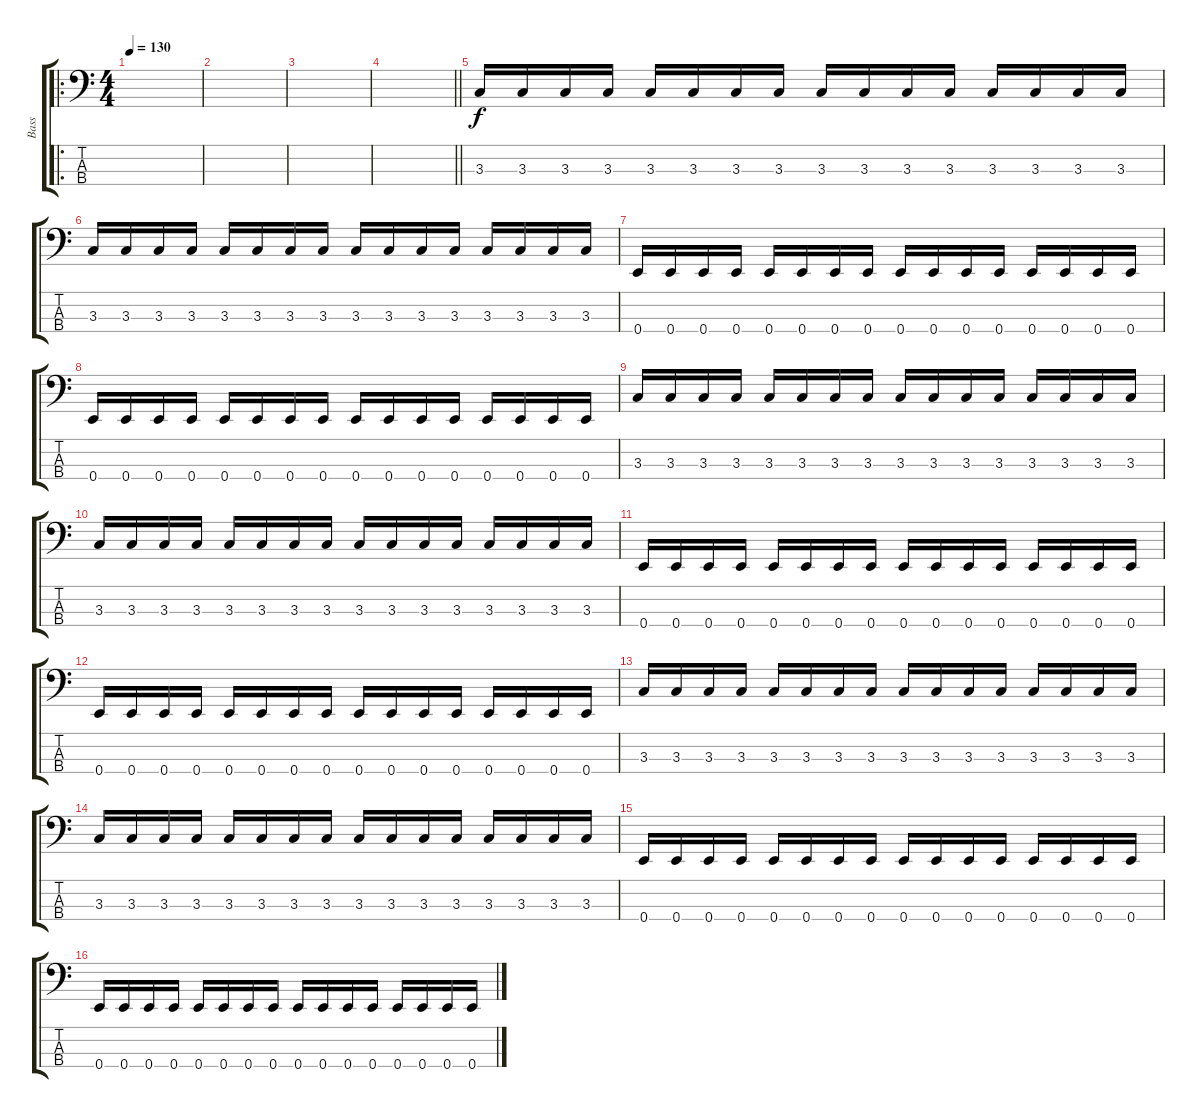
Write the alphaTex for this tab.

\track ("Bass" "Bass") {instrument electricbasspick}
\staff {score tabs}
\tuning (G2 D2 A1 E1) {hide}
\ro
\ts (4 4)
\tempo 130
\clef f4
\ks c
|
|
|
\barLineRight lightlight
|
3.3.16 3.3.16 3.3.16 3.3.16 3.3.16 3.3.16 3.3.16 3.3.16 3.3.16 3.3.16 3.3.16 3.3.16 3.3.16 3.3.16 3.3.16 3.3.16 |
3.3.16 3.3.16 3.3.16 3.3.16 3.3.16 3.3.16 3.3.16 3.3.16 3.3.16 3.3.16 3.3.16 3.3.16 3.3.16 3.3.16 3.3.16 3.3.16 |
0.4.16 0.4.16 0.4.16 0.4.16 0.4.16 0.4.16 0.4.16 0.4.16 0.4.16 0.4.16 0.4.16 0.4.16 0.4.16 0.4.16 0.4.16 0.4.16 |
0.4.16 0.4.16 0.4.16 0.4.16 0.4.16 0.4.16 0.4.16 0.4.16 0.4.16 0.4.16 0.4.16 0.4.16 0.4.16 0.4.16 0.4.16 0.4.16 |
3.3.16 3.3.16 3.3.16 3.3.16 3.3.16 3.3.16 3.3.16 3.3.16 3.3.16 3.3.16 3.3.16 3.3.16 3.3.16 3.3.16 3.3.16 3.3.16 |
3.3.16 3.3.16 3.3.16 3.3.16 3.3.16 3.3.16 3.3.16 3.3.16 3.3.16 3.3.16 3.3.16 3.3.16 3.3.16 3.3.16 3.3.16 3.3.16 |
0.4.16 0.4.16 0.4.16 0.4.16 0.4.16 0.4.16 0.4.16 0.4.16 0.4.16 0.4.16 0.4.16 0.4.16 0.4.16 0.4.16 0.4.16 0.4.16 |
0.4.16 0.4.16 0.4.16 0.4.16 0.4.16 0.4.16 0.4.16 0.4.16 0.4.16 0.4.16 0.4.16 0.4.16 0.4.16 0.4.16 0.4.16 0.4.16 |
3.3.16 3.3.16 3.3.16 3.3.16 3.3.16 3.3.16 3.3.16 3.3.16 3.3.16 3.3.16 3.3.16 3.3.16 3.3.16 3.3.16 3.3.16 3.3.16 |
3.3.16 3.3.16 3.3.16 3.3.16 3.3.16 3.3.16 3.3.16 3.3.16 3.3.16 3.3.16 3.3.16 3.3.16 3.3.16 3.3.16 3.3.16 3.3.16 |
0.4.16 0.4.16 0.4.16 0.4.16 0.4.16 0.4.16 0.4.16 0.4.16 0.4.16 0.4.16 0.4.16 0.4.16 0.4.16 0.4.16 0.4.16 0.4.16 |
0.4.16 0.4.16 0.4.16 0.4.16 0.4.16 0.4.16 0.4.16 0.4.16 0.4.16 0.4.16 0.4.16 0.4.16 0.4.16 0.4.16 0.4.16 0.4.16
